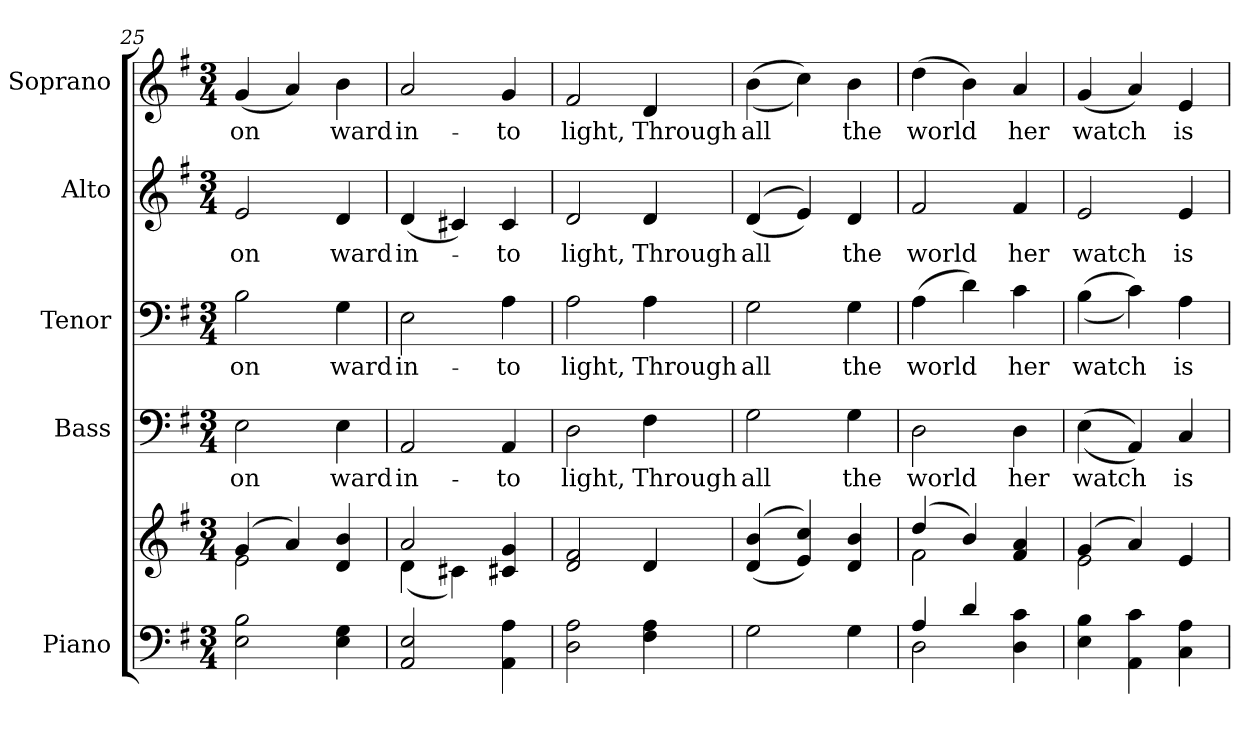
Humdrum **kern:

**kern	**kern	**kern	**text	**kern	**text	**kern	**text	**kern	**text
*part5	*part5	*part4	*part4	*part3	*part3	*part2	*part2	*part1	*part1
*staff6	*staff5	*staff4	*staff4	*staff3	*staff3	*staff2	*staff2	*staff1	*staff1
*I"Piano	*	*I"Bass	*	*I"Tenor	*	*I"Alto	*	*I"Soprano	*
*I'Pno.	*	*I'B.	*	*I'T.	*	*I'A.	*	*I'S.	*
*clefF4	*clefG2	*clefF4	*	*clefF4	*	*clefG2	*	*clefG2	*
*k[f#]	*k[f#]	*k[f#]	*	*k[f#]	*	*k[f#]	*	*k[f#]	*
*G:	*G:	*G:	*	*G:	*	*G:	*	*G:	*
*M3/4	*M3/4	*M3/4	*	*M3/4	*	*M3/4	*	*M3/4	*
=25	=25	=25	=25	=25	=25	=25	=25	=25	=25
*	*^	*	*	*	*	*	*	*	*
!	!	!	!	!LO:LY:b:color=#000000	!	!	!	!	!	!
!	!	!	!	!	!	!LO:LY:b:color=#000000	!	!	!	!
!	!	!	!	!	!	!	!	!LO:LY:b:color=#000000	!	!
!	!	!	!	!	!	!	!	!	!	!LO:LY:b:color=#000000
2Ei\ 2Bi	(4gi/	2ei\	2Ei\	on	2Bi\	on	2ei/	on	(4gi/	on
.	4ai/)	.	.	.	.	.	.	.	4ai/)	.
!	!	!	!	!LO:LY:b:color=#000000	!	!	!	!	!	!
!	!	!	!	!	!	!LO:LY:b:color=#000000	!	!	!	!
!	!	!	!	!	!	!	!	!LO:LY:b:color=#000000	!	!
!	!	!	!	!	!	!	!	!	!	!LO:LY:b:color=#000000
4Ei\ 4Gi	4di/ 4bi	4ryy	4Ei\	ward	4Gi\	ward	4di/	ward	4bi\	ward
=26	=26	=26	=26	=26	=26	=26	=26	=26	=26	=26
!	!	!	!	!LO:LY:b:color=#000000	!	!	!	!	!	!
!	!	!	!	!	!	!LO:LY:b:color=#000000	!	!	!	!
!	!	!	!	!	!	!	!	!LO:LY:b:color=#000000	!	!
!	!	!	!	!	!	!	!	!	!	!LO:LY:b:color=#000000
2AAi/ 2Ei	2ai/	(4di\	2AAi/	in-	2Ei\	in-	(4di/	in-	2ai/	in-
.	.	4c#Xi\)	.	.	.	.	4c#Xi/)	.	.	.
!	!	!	!	!LO:LY:b:color=#000000	!	!	!	!	!	!
!	!	!	!	!	!	!LO:LY:b:color=#000000	!	!	!	!
!	!	!	!	!	!	!	!	!LO:LY:b:color=#000000	!	!
!	!	!	!	!	!	!	!	!	!	!LO:LY:b:color=#000000
4AAi\ 4Ai	4c#Xi/ 4gi	4ryy	4AAi/	-to	4Ai\	-to	4c#i/	-to	4gi/	-to
*	*v	*v	*	*	*	*	*	*	*	*
!!LO:PB:g=z
=27	=27	=27	=27	=27	=27	=27	=27	=27	=27
*	*^	*	*	*	*	*	*	*	*
!	!	!	!	!LO:LY:b:color=#000000	!	!	!	!	!	!
*	*v	*v	*	*	*	*	*	*	*	*
*	*^	*	*	*	*	*	*	*	*
!	!	!	!	!	!	!LO:LY:b:color=#000000	!	!	!	!
*	*v	*v	*	*	*	*	*	*	*	*
*	*^	*	*	*	*	*	*	*	*
!	!	!	!	!	!	!	!	!LO:LY:b:color=#000000	!	!
*	*v	*v	*	*	*	*	*	*	*	*
*	*^	*	*	*	*	*	*	*	*
!	!	!	!	!	!	!	!	!	!	!LO:LY:b:color=#000000
*	*v	*v	*	*	*	*	*	*	*	*
2Di\ 2Ai	2di/ 2f#i	2Di\	light,	2Ai\	light,	2di/	light,	2f#i/	light,
!	!	!	!LO:LY:b:color=#000000	!	!	!	!	!	!
!	!	!	!	!	!LO:LY:b:color=#000000	!	!	!	!
!	!	!	!	!	!	!	!LO:LY:b:color=#000000	!	!
!	!	!	!	!	!	!	!	!	!LO:LY:b:color=#000000
4F#i\ 4Ai	4di/	4F#i\	Through	4Ai\	Through	4di/	Through	4di/	Through
=28	=28	=28	=28	=28	=28	=28	=28	=28	=28
!	!	!	!LO:LY:b:color=#000000	!	!	!	!	!	!
!	!	!	!	!	!LO:LY:b:color=#000000	!	!	!	!
!	!	!	!	!	!	!	!LO:LY:b:color=#000000	!	!
!	!	!	!	!	!	!	!	!	!LO:LY:b:color=#000000
2Gi\	((4di/ 4bi	2Gi\	all	2Gi\	all	((4di/	all	((4bi\	all
.	4ei/ 4cci))	.	.	.	.	4ei/))	.	4cci\))	.
!	!	!	!LO:LY:b:color=#000000	!	!	!	!	!	!
!	!	!	!	!	!LO:LY:b:color=#000000	!	!	!	!
!	!	!	!	!	!	!	!LO:LY:b:color=#000000	!	!
!	!	!	!	!	!	!	!	!	!LO:LY:b:color=#000000
4Gi\	4di/ 4bi	4Gi\	the	4Gi\	the	4di/	the	4bi\	the
=29	=29	=29	=29	=29	=29	=29	=29	=29	=29
*^	*^	*	*	*	*	*	*	*	*
!	!	!	!	!	!LO:LY:b:color=#000000	!	!	!	!	!	!
!	!	!	!	!	!	!	!LO:LY:b:color=#000000	!	!	!	!
!	!	!	!	!	!	!	!	!	!LO:LY:b:color=#000000	!	!
!	!	!	!	!	!	!	!	!	!	!	!LO:LY:b:color=#000000
4Ai/	2Di\	(4ddi/	2f#i\	2Di\	world	(4Ai\	world	2f#i/	world	(4ddi\	world
4di/	.	4bi/)	.	.	.	4di\)	.	.	.	4bi\)	.
!	!	!	!	!	!LO:LY:b:color=#000000	!	!	!	!	!	!
!	!	!	!	!	!	!	!LO:LY:b:color=#000000	!	!	!	!
!	!	!	!	!	!	!	!	!	!LO:LY:b:color=#000000	!	!
!	!	!	!	!	!	!	!	!	!	!	!LO:LY:b:color=#000000
4Di\ 4ci	4ryy	4f#i/ 4ai	4ryy	4Di\	her	4ci\	her	4f#i/	her	4ai/	her
*v	*v	*	*	*	*	*	*	*	*	*	*
!!LO:PB:g=z
=30	=30	=30	=30	=30	=30	=30	=30	=30	=30	=30
*^	*	*	*	*	*	*	*	*	*	*
!	!	!	!	!	!LO:LY:b:color=#000000	!	!	!	!	!	!
*v	*v	*	*	*	*	*	*	*	*	*	*
*^	*	*	*	*	*	*	*	*	*	*
!	!	!	!	!	!	!	!LO:LY:b:color=#000000	!	!	!	!
*v	*v	*	*	*	*	*	*	*	*	*	*
*^	*	*	*	*	*	*	*	*	*	*
!	!	!	!	!	!	!	!	!	!LO:LY:b:color=#000000	!	!
*v	*v	*	*	*	*	*	*	*	*	*	*
*^	*	*	*	*	*	*	*	*	*	*
!	!	!	!	!	!	!	!	!	!	!	!LO:LY:b:color=#000000
*v	*v	*	*	*	*	*	*	*	*	*	*
4Ei\ 4Bi	(4gi/	2ei\	((4Ei\	watch	((4Bi\	watch	2ei/	watch	(4gi/	watch
4AAi\ 4ci	4ai/)	.	4AAi/))	.	4ci\))	.	.	.	4ai/)	.
!	!	!	!	!LO:LY:b:color=#000000	!	!	!	!	!	!
!	!	!	!	!	!	!LO:LY:b:color=#000000	!	!	!	!
!	!	!	!	!	!	!	!	!LO:LY:b:color=#000000	!	!
!	!	!	!	!	!	!	!	!	!	!LO:LY:b:color=#000000
4Ci\ 4Ai	4ei/	4ryy	4Ci/	is	4Ai\	is	4ei/	is	4ei/	is
*	*v	*v	*	*	*	*	*	*	*	*
=	=	=	=	=	=	=	=	=	=
*-	*-	*-	*-	*-	*-	*-	*-	*-	*-
